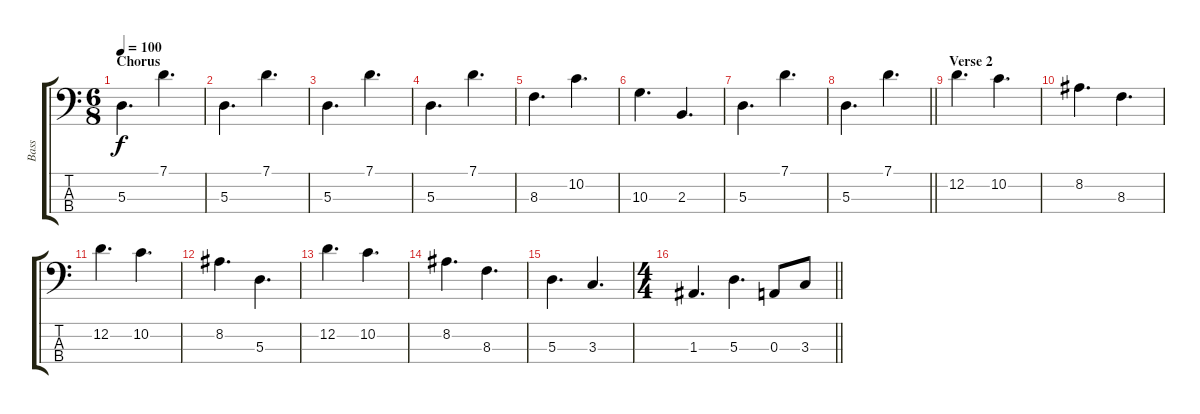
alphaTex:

\track ("Bass" "Bass") {instrument electricbassfinger}
\staff {score tabs}
\tuning (G2 D2 A1 E1) {hide}
\ts (6 8)
\section ("" "Chorus")
\tempo 100
\clef f4
\ks c
5.3.4{d dy f} 7.1.4{d} |
5.3.4{d} 7.1.4{d} |
5.3.4{d} 7.1.4{d} |
5.3.4{d} 7.1.4{d} |
8.3.4{d} 10.2.4{d} |
10.3.4{d} 2.3.4{d} |
5.3.4{d} 7.1.4{d} |
\barLineRight lightlight
5.3.4{d} 7.1.4{d} |
\section ("" "Verse 2")
12.2.4{d} 10.2.4{d} |
8.2.4{d} 8.3.4{d} |
12.2.4{d} 10.2.4{d} |
8.2.4{d} 5.3.4{d} |
12.2.4{d} 10.2.4{d} |
8.2.4{d} 8.3.4{d} |
5.3.4{d} 3.3.4{d} |
\ts (4 4)
\barLineRight lightlight
1.3.4{d} 5.3.4{d} 0.3.8 3.3.8
